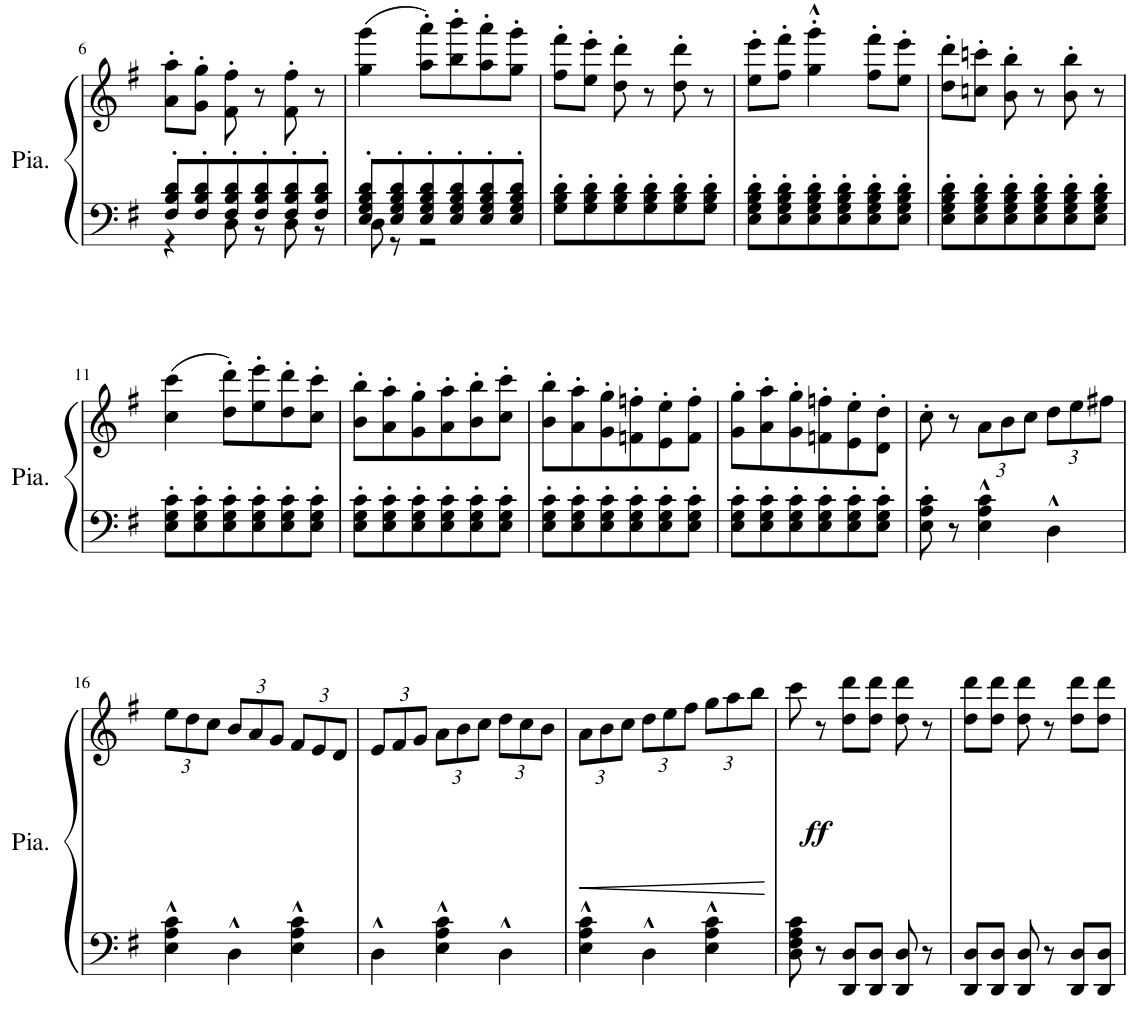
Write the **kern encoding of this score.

**kern	**kern	**dynam
*part1	*part1	*part1
*staff2	*staff1	*staff1/2
*I"Piano	*	*
*I'Pia.	*	*
!!LO:PB:g=z
*clefF4	*clefG2	*
*k[f#]	*k[f#]	*
*M3/4	*M3/4	*
=6	=6	=6
*^	*	*
8F#/' 8B/' 8d/'L	4r	8a\' 8aa\'L	.
8F#/' 8B/' 8d/'	.	8g\' 8gg\'J	.
8F#/' 8B/' 8d/'	8D\	8f#\' 8ff#\'	.
8F#/' 8B/' 8d/'	8r	8r	.
8F#/' 8B/' 8d/'	8D\	8f#\' 8ff#\'	.
8F#/' 8B/' 8d/'J	8r	8r	.
=7	=7	=7	=7
8E/' 8G/' 8B/' 8d/'L	8D\	(4gg\ 4ggg\	.
8E/' 8G/' 8B/' 8d/'	8r	.	.
8E/' 8G/' 8B/' 8d/'	2r	8aa\' 8aaa\'L)	.
8E/' 8G/' 8B/' 8d/'	.	8bb\' 8bbb\'	.
8E/' 8G/' 8B/' 8d/'	.	8aa\' 8aaa\'	.
8E/' 8G/' 8B/' 8d/'J	.	8gg\' 8ggg\'J	.
*v	*v	*	*
=8	=8	=8
8G\' 8B\' 8d\'L	8ff#\' 8fff#\'L	.
8G\' 8B\' 8d\'	8ee\' 8eee\'J	.
8G\' 8B\' 8d\'	8dd\' 8ddd\'	.
8G\' 8B\' 8d\'	8r	.
8G\' 8B\' 8d\'	8dd\' 8ddd\'	.
8G\' 8B\' 8d\'J	8r	.
=9	=9	=9
8E\' 8G\' 8B\' 8d\'L	8ee\' 8eee\'L	.
8E\' 8G\' 8B\' 8d\'	8ff#\' 8fff#\'J	.
8E\' 8G\' 8B\' 8d\'	4gg\'^^ 4ggg\'^^	.
8E\' 8G\' 8B\' 8d\'	.	.
8E\' 8G\' 8B\' 8d\'	8ff#\' 8fff#\'L	.
8E\' 8G\' 8B\' 8d\'J	8ee\' 8eee\'J	.
=10	=10	=10
8E\' 8G\' 8B\' 8d\'L	8dd\' 8ddd\'L	.
8E\' 8G\' 8B\' 8d\'	8ccn\' 8cccn\'J	.
8E\' 8G\' 8B\' 8d\'	8b\' 8bb\'	.
8E\' 8G\' 8B\' 8d\'	8r	.
8E\' 8G\' 8B\' 8d\'	8b\' 8bb\'	.
8E\' 8G\' 8B\' 8d\'J	8r	.
!!LO:LB:g=z
=11	=11	=11
8E\' 8G\' 8c\'L	(4cc\ 4ccc\	.
8E\' 8G\' 8c\'	.	.
8E\' 8G\' 8c\'	8dd\' 8ddd\'L)	.
8E\' 8G\' 8c\'	8ee\' 8eee\'	.
8E\' 8G\' 8c\'	8dd\' 8ddd\'	.
8E\' 8G\' 8c\'J	8cc\' 8ccc\'J	.
=12	=12	=12
8E\' 8G\' 8c\'L	8b\' 8bb\'L	.
8E\' 8G\' 8c\'	8a\' 8aa\'	.
8E\' 8G\' 8c\'	8g\' 8gg\'	.
8E\' 8G\' 8c\'	8a\' 8aa\'	.
8E\' 8G\' 8c\'	8b\' 8bb\'	.
8E\' 8G\' 8c\'J	8cc\' 8ccc\'J	.
=13	=13	=13
8E\' 8G\' 8c\'L	8b\' 8bb\'L	.
8E\' 8G\' 8c\'	8a\' 8aa\'	.
8E\' 8G\' 8c\'	8g\' 8gg\'	.
8E\' 8G\' 8c\'	8fn\' 8ffn\'	.
8E\' 8G\' 8c\'	8e\' 8ee\'	.
8E\' 8G\' 8c\'J	8f\' 8ff\'J	.
=14	=14	=14
8E\' 8G\' 8c\'L	8g\' 8gg\'L	.
8E\' 8G\' 8c\'	8a\' 8aa\'	.
8E\' 8G\' 8c\'	8g\' 8gg\'	.
8E\' 8G\' 8c\'	8fn\' 8ffn\'	.
8E\' 8G\' 8c\'	8e\' 8ee\'	.
8E\' 8G\' 8c\'J	8d\' 8dd\'J	.
=15	=15	=15
8E\' 8A\' 8c\'	8cc'\	.
8r	8r	.
*	*Xbrackettup	*
4E\^^ 4A\^^ 4c\^^	12a\L	.
.	12b\	.
.	12cc\J	.
4D^^\	12dd\L	.
.	12ee\	.
.	12ff#X\J	.
!!LO:LB:g=z
=16	=16	=16
4E\^^ 4A\^^ 4c\^^	12ee\L	.
.	12dd\	.
.	12cc\J	.
4D^^\	12b/L	.
.	12a/	.
.	12g/J	.
4E\^^ 4A\^^ 4c\^^	12f#/L	.
.	12e/	.
.	12d/J	.
=17	=17	=17
4D^^\	12e/L	.
.	12f#/	.
.	12g/J	.
4E\^^ 4A\^^ 4c\^^	12a\L	.
.	12b\	.
.	12cc\J	.
4D^^\	12dd\L	.
.	12cc\	.
.	12b\J	.
=18	=18	=18
!	!	!LO:HP:b
4E\^^ 4A\^^ 4c\^^	12a\L	<
.	12b\	.
.	12cc\J	.
4D^^\	12dd\L	.
.	12ee\	.
.	12ff#\J	.
4E\^^ 4A\^^ 4c\^^	12gg\L	.
.	12aa\	.
.	12bb\J	.
.	.	[
=19	=19	=19
8D\ 8F#\ 8A\ 8c\	8ccc\	.
!	!	!LO:DY:b
8r	8r	ff
8DD/ 8D/L	8dd\ 8ddd\L	.
8DD/ 8D/J	8dd\ 8ddd\J	.
8DD/ 8D/	8dd\ 8ddd\	.
8r	8r	.
=20	=20	=20
8DD/ 8D/L	8dd\ 8ddd\L	.
8DD/ 8D/J	8dd\ 8ddd\J	.
8DD/ 8D/	8dd\ 8ddd\	.
8r	8r	.
8DD/ 8D/L	8dd\ 8ddd\L	.
8DD/ 8D/J	8dd\ 8ddd\J	.
=	=	=
*-	*-	*-
